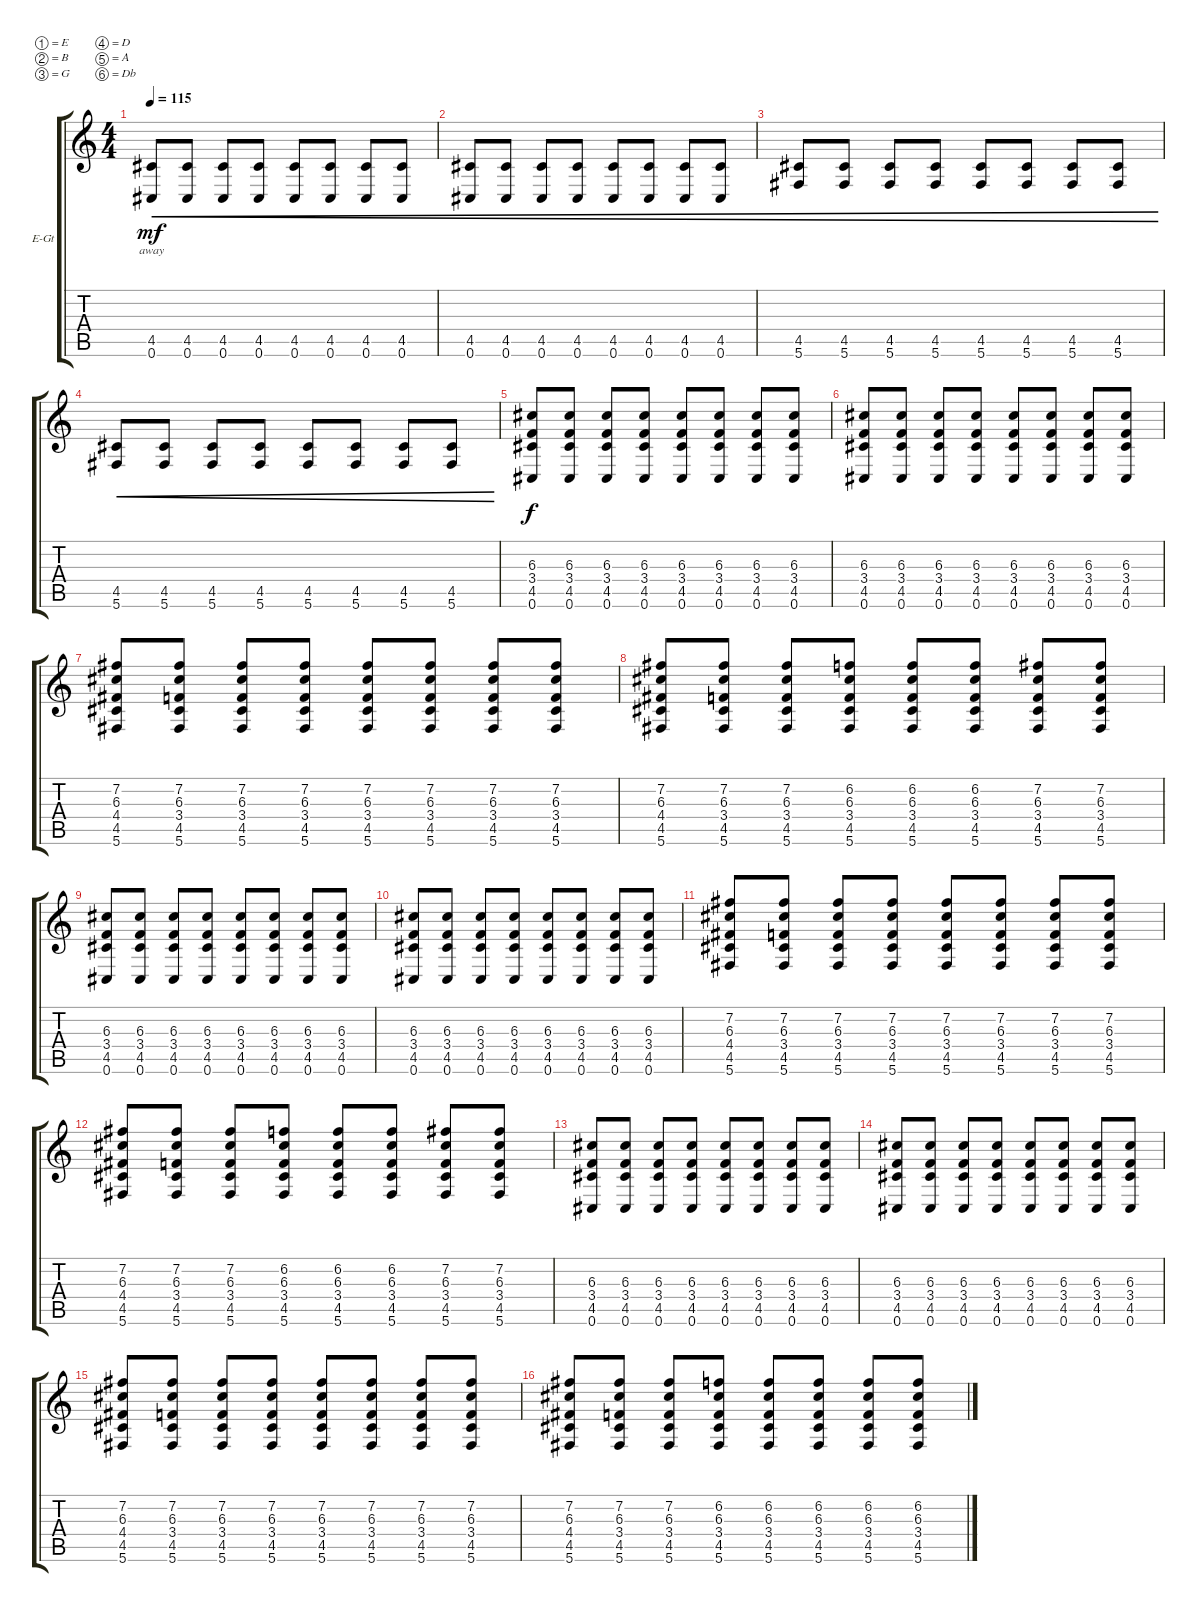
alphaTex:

\defaultSystemsLayout 4
\bracketExtendMode groupsimilarinstruments
\firstSystemTrackNameOrientation horizontal
\otherSystemsTrackNameOrientation horizontal
\track ("Electric Guitar" "E-Gt") {instrument electricguitarclean}
\staff {score tabs}
\tuning (E4 B3 G3 D3 A2 Db2)
\ts (4 4)
\tempo 115
\clef g2
\ks c
(0.6 4.5).8{lyrics (0 "away") lyrics (1 "") lyrics (2 "") lyrics (3 "") lyrics (4 "") cre dy mf} (0.6 4.5).8{lyrics (0 "") lyrics (1 "") lyrics (2 "") lyrics (3 "") lyrics (4 "") cre} (0.6 4.5).8{cre} (0.6 4.5).8{cre} (0.6 4.5).8{cre} (0.6 4.5).8{cre} (0.6 4.5).8{cre} (0.6 4.5).8{cre} |
(0.6 4.5).8{lyrics (0 "") lyrics (1 "") lyrics (2 "") lyrics (3 "") lyrics (4 "") cre} (0.6 4.5).8{lyrics (0 "") lyrics (1 "") lyrics (2 "") lyrics (3 "") lyrics (4 "") cre} (0.6 4.5).8{lyrics (0 "") lyrics (1 "") lyrics (2 "") lyrics (3 "") lyrics (4 "") cre} (0.6 4.5).8{lyrics (0 "") lyrics (1 "") lyrics (2 "") lyrics (3 "") lyrics (4 "") cre} (0.6 4.5).8{lyrics (0 "") lyrics (1 "") lyrics (2 "") lyrics (3 "") lyrics (4 "") cre} (0.6 4.5).8{lyrics (0 "") lyrics (1 "") lyrics (2 "") lyrics (3 "") lyrics (4 "") cre} (0.6 4.5).8{lyrics (0 "") lyrics (1 "") lyrics (2 "") lyrics (3 "") lyrics (4 "") cre} (0.6 4.5).8{lyrics (0 "") lyrics (1 "") lyrics (2 "") lyrics (3 "") lyrics (4 "") cre} |
(5.6 4.5).8{cre} (5.6 4.5).8{cre} (5.6 4.5).8{cre} (5.6 4.5).8{cre} (5.6 4.5).8{cre} (5.6 4.5).8{cre} (5.6 4.5).8{cre} (5.6 4.5).8{cre} |
(5.6 4.5).8{cre} (5.6 4.5).8{cre} (5.6 4.5).8{cre} (5.6 4.5).8{cre} (5.6 4.5).8{cre} (5.6 4.5).8{cre} (5.6 4.5).8{cre} (5.6 4.5).8{cre} |
(0.6 4.5 3.4 6.3).8{dy f} (0.6 4.5 3.4 6.3).8 (0.6 4.5 3.4 6.3).8 (0.6 4.5 3.4 6.3).8 (0.6 4.5 3.4 6.3).8 (0.6 4.5 3.4 6.3).8 (0.6 4.5 3.4 6.3).8 (0.6 4.5 3.4 6.3).8 |
(0.6 4.5 3.4 6.3).8 (0.6 4.5 3.4 6.3).8 (0.6 4.5 3.4 6.3).8 (0.6 4.5 3.4 6.3).8 (0.6 4.5 3.4 6.3).8 (0.6 4.5 3.4 6.3).8 (0.6 4.5 3.4 6.3).8 (0.6 4.5 3.4 6.3).8 |
(5.6 4.5 4.4 6.3 7.2).8 (5.6 4.5 3.4 6.3 7.2).8 (5.6 4.5 3.4 6.3 7.2).8 (5.6 4.5 3.4 6.3 7.2).8 (5.6 4.5 3.4 6.3 7.2).8 (5.6 4.5 3.4 6.3 7.2).8 (5.6 4.5 3.4 6.3 7.2).8 (5.6 4.5 3.4 6.3 7.2).8 |
(5.6 4.5 4.4 6.3 7.2).8{lyrics (0 "") lyrics (1 "") lyrics (2 "") lyrics (3 "") lyrics (4 "")} (5.6 4.5 3.4 6.3 7.2).8{lyrics (0 "") lyrics (1 "") lyrics (2 "") lyrics (3 "") lyrics (4 "")} (5.6 4.5 3.4 6.3 7.2).8{lyrics (0 "") lyrics (1 "") lyrics (2 "") lyrics (3 "") lyrics (4 "")} (5.6 4.5 3.4 6.3 6.2).8{lyrics (0 "") lyrics (1 "") lyrics (2 "") lyrics (3 "") lyrics (4 "")} (5.6 4.5 3.4 6.3 6.2).8{lyrics (0 "") lyrics (1 "") lyrics (2 "") lyrics (3 "") lyrics (4 "")} (5.6 4.5 3.4 6.3 6.2).8{lyrics (0 "") lyrics (1 "") lyrics (2 "") lyrics (3 "") lyrics (4 "")} (5.6 4.5 3.4 6.3 7.2).8{lyrics (0 "") lyrics (1 "") lyrics (2 "") lyrics (3 "") lyrics (4 "")} (5.6 4.5 3.4 6.3 7.2).8{lyrics (0 "") lyrics (1 "") lyrics (2 "") lyrics (3 "") lyrics (4 "")} |
(0.6 4.5 3.4 6.3).8 (0.6 4.5 3.4 6.3).8 (0.6 4.5 3.4 6.3).8 (0.6 4.5 3.4 6.3).8 (0.6 4.5 3.4 6.3).8 (0.6 4.5 3.4 6.3).8 (0.6 4.5 3.4 6.3).8 (0.6 4.5 3.4 6.3).8 |
(0.6 4.5 3.4 6.3).8 (0.6 4.5 3.4 6.3).8 (0.6 4.5 3.4 6.3).8 (0.6 4.5 3.4 6.3).8 (0.6 4.5 3.4 6.3).8 (0.6 4.5 3.4 6.3).8 (0.6 4.5 3.4 6.3).8 (0.6 4.5 3.4 6.3).8 |
(5.6 4.5 4.4 6.3 7.2).8 (5.6 4.5 3.4 6.3 7.2).8 (5.6 4.5 3.4 6.3 7.2).8 (5.6 4.5 3.4 6.3 7.2).8 (5.6 4.5 3.4 6.3 7.2).8 (5.6 4.5 3.4 6.3 7.2).8 (5.6 4.5 3.4 6.3 7.2).8 (5.6 4.5 3.4 6.3 7.2).8 |
(5.6 4.5 4.4 6.3 7.2).8{lyrics (0 "") lyrics (1 "") lyrics (2 "") lyrics (3 "") lyrics (4 "")} (5.6 4.5 3.4 6.3 7.2).8{lyrics (0 "") lyrics (1 "") lyrics (2 "") lyrics (3 "") lyrics (4 "")} (5.6 4.5 3.4 6.3 7.2).8{lyrics (0 "") lyrics (1 "") lyrics (2 "") lyrics (3 "") lyrics (4 "")} (5.6 4.5 3.4 6.3 6.2).8{lyrics (0 "") lyrics (1 "") lyrics (2 "") lyrics (3 "") lyrics (4 "")} (5.6 4.5 3.4 6.3 6.2).8{lyrics (0 "") lyrics (1 "") lyrics (2 "") lyrics (3 "") lyrics (4 "")} (5.6 4.5 3.4 6.3 6.2).8{lyrics (0 "") lyrics (1 "") lyrics (2 "") lyrics (3 "") lyrics (4 "")} (5.6 4.5 3.4 6.3 7.2).8{lyrics (0 "") lyrics (1 "") lyrics (2 "") lyrics (3 "") lyrics (4 "")} (5.6 4.5 3.4 6.3 7.2).8{lyrics (0 "") lyrics (1 "") lyrics (2 "") lyrics (3 "") lyrics (4 "")} |
(0.6 4.5 3.4 6.3).8 (0.6 4.5 3.4 6.3).8 (0.6 4.5 3.4 6.3).8 (0.6 4.5 3.4 6.3).8 (0.6 4.5 3.4 6.3).8 (0.6 4.5 3.4 6.3).8 (0.6 4.5 3.4 6.3).8 (0.6 4.5 3.4 6.3).8 |
(0.6 4.5 3.4 6.3).8 (0.6 4.5 3.4 6.3).8 (0.6 4.5 3.4 6.3).8 (0.6 4.5 3.4 6.3).8 (0.6 4.5 3.4 6.3).8 (0.6 4.5 3.4 6.3).8 (0.6 4.5 3.4 6.3).8 (0.6 4.5 3.4 6.3).8 |
(5.6 4.5 4.4 6.3 7.2).8 (5.6 4.5 3.4 6.3 7.2).8 (5.6 4.5 3.4 6.3 7.2).8 (5.6 4.5 3.4 6.3 7.2).8 (5.6 4.5 3.4 6.3 7.2).8 (5.6 4.5 3.4 6.3 7.2).8 (5.6 4.5 3.4 6.3 7.2).8 (5.6 4.5 3.4 6.3 7.2).8 |
(5.6 4.5 4.4 6.3 7.2).8{lyrics (0 "") lyrics (1 "") lyrics (2 "") lyrics (3 "") lyrics (4 "")} (5.6 4.5 3.4 6.3 7.2).8{lyrics (0 "") lyrics (1 "") lyrics (2 "") lyrics (3 "") lyrics (4 "")} (5.6 4.5 3.4 6.3 7.2).8{lyrics (0 "") lyrics (1 "") lyrics (2 "") lyrics (3 "") lyrics (4 "")} (5.6 4.5 3.4 6.3 6.2).8{lyrics (0 "") lyrics (1 "") lyrics (2 "") lyrics (3 "") lyrics (4 "")} (5.6 4.5 3.4 6.3 6.2).8{lyrics (0 "") lyrics (1 "") lyrics (2 "") lyrics (3 "") lyrics (4 "")} (5.6 4.5 3.4 6.3 6.2).8{lyrics (0 "") lyrics (1 "") lyrics (2 "") lyrics (3 "") lyrics (4 "")} (5.6 4.5 3.4 6.3 6.2).8{lyrics (0 "") lyrics (1 "") lyrics (2 "") lyrics (3 "") lyrics (4 "")} (5.6 4.5 3.4 6.3 6.2).8{lyrics (0 "") lyrics (1 "") lyrics (2 "") lyrics (3 "") lyrics (4 "")}
